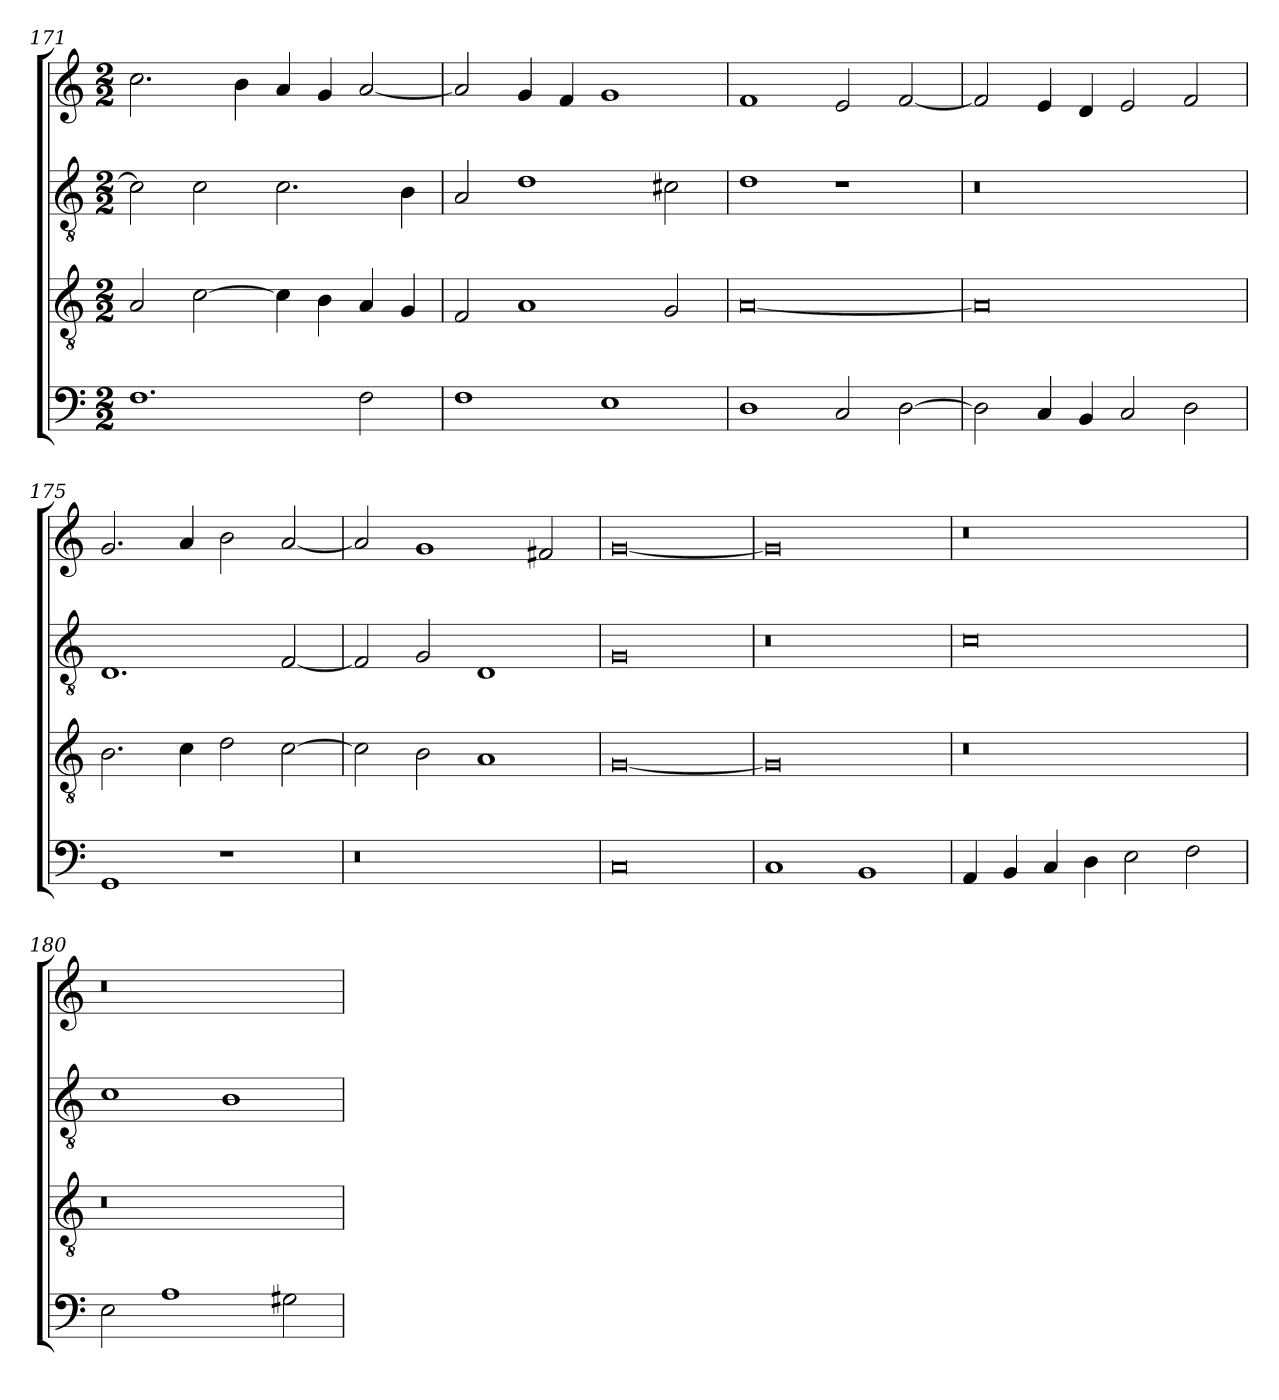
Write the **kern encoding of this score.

**kern	**kern	**kern	**kern
*part4	*part3	*part2	*part1
*staff4	*staff3	*staff2	*staff1
*clefF4	*clefGv2	*clefGv2	*clefG2
*k[]	*k[]	*k[]	*k[]
*M2/2	*M2/2	*M2/2	*M2/2
=171	=171	=171	=171
1.F	2A/	2c\]	2.cc\
.	[2c\	2c\	.
.	.	.	4b\
.	4c\]	2.c\	4a/
.	4B\	.	4g/
2F\	4A/	.	[2a/
.	4G/	4B\	.
=172	=172	=172	=172
1F	2F/	2A/	2a/]
.	1A	1d	4g/
.	.	.	4f/
1E	.	.	1g
.	2G/	2c#X\	.
=173	=173	=173	=173
1D	[0A	1d	1f
2C/	.	1r	2e/
[2D\	.	.	[2f/
=174	=174	=174	=174
2D\]	0A]	0r	2f/]
4C/	.	.	4e/
4BB/	.	.	4d/
2C/	.	.	2e/
2D\	.	.	2f/
=175	=175	=175	=175
1GG	2.B\	1.D	2.g/
.	4c\	.	4a/
1r	2d\	.	2b\
.	[2c\	[2F/	[2a/
=176	=176	=176	=176
0r	2c\]	2F/]	2a/]
.	2B\	2G/	1g
.	1A	1D	.
.	.	.	2f#X/
=177	=177	=177	=177
0C	[0G	0G	[0g
=178	=178	=178	=178
1C	0G]	0r	0g]
1BB	.	.	.
=179	=179	=179	=179
4AA/	0r	0c	0r
4BB/	.	.	.
4C/	.	.	.
4D\	.	.	.
2E\	.	.	.
2F\	.	.	.
=180	=180	=180	=180
2E\	0r	1c	0r
1A	.	.	.
.	.	1B	.
2G#X\	.	.	.
=	=	=	=
*-	*-	*-	*-
